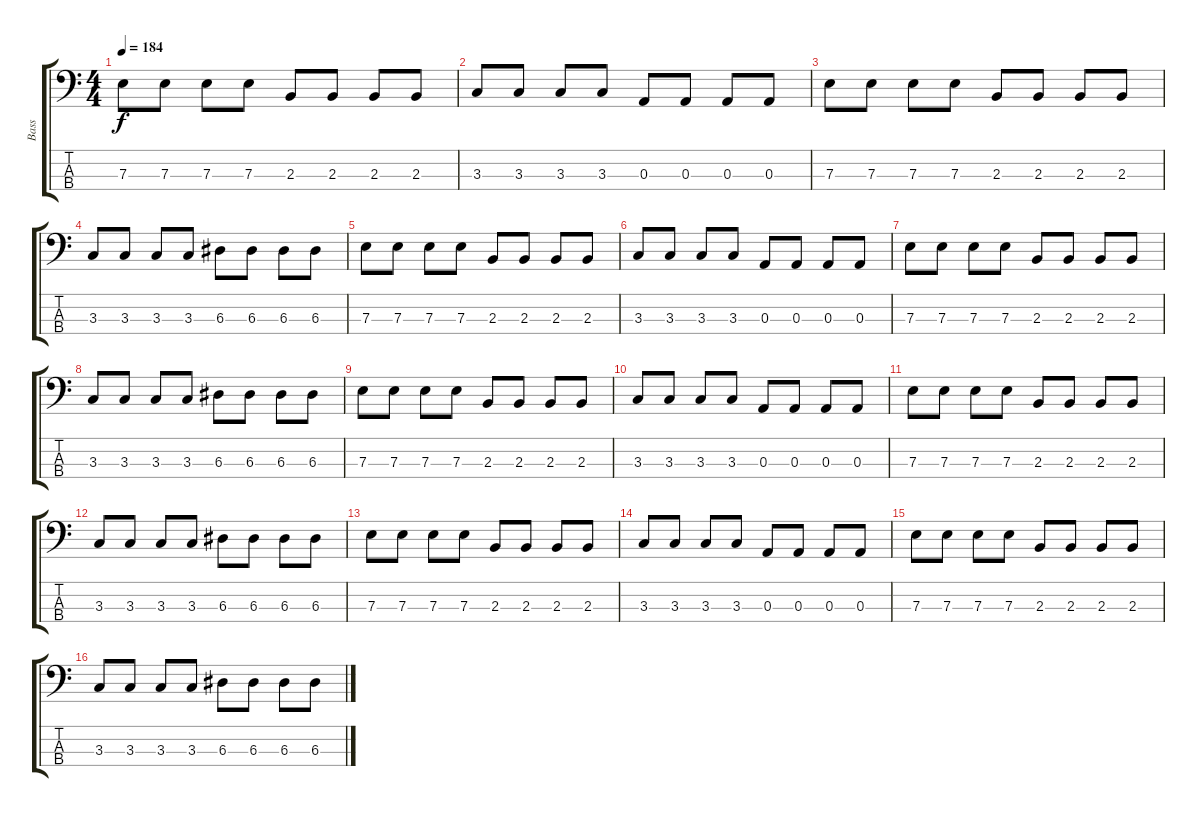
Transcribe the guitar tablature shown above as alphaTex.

\track ("Bass" "Bass") {instrument slapbass2}
\staff {score tabs}
\tuning (G2 D2 A1 E1) {hide}
\ts (4 4)
\tempo 184
\clef f4
\ks c
7.3.8{dy f instrument slapbass2} 7.3.8 7.3.8 7.3.8 2.3.8 2.3.8 2.3.8 2.3.8 |
3.3.8 3.3.8 3.3.8 3.3.8 0.3.8 0.3.8 0.3.8 0.3.8 |
7.3.8 7.3.8 7.3.8 7.3.8 2.3.8 2.3.8 2.3.8 2.3.8 |
3.3.8 3.3.8 3.3.8 3.3.8 6.3.8 6.3.8 6.3.8 6.3.8 |
7.3.8 7.3.8 7.3.8 7.3.8 2.3.8 2.3.8 2.3.8 2.3.8 |
3.3.8 3.3.8 3.3.8 3.3.8 0.3.8 0.3.8 0.3.8 0.3.8 |
7.3.8 7.3.8 7.3.8 7.3.8 2.3.8 2.3.8 2.3.8 2.3.8 |
3.3.8 3.3.8 3.3.8 3.3.8 6.3.8 6.3.8 6.3.8 6.3.8 |
7.3.8 7.3.8 7.3.8 7.3.8 2.3.8 2.3.8 2.3.8 2.3.8 |
3.3.8 3.3.8 3.3.8 3.3.8 0.3.8 0.3.8 0.3.8 0.3.8 |
7.3.8 7.3.8 7.3.8 7.3.8 2.3.8 2.3.8 2.3.8 2.3.8 |
3.3.8 3.3.8 3.3.8 3.3.8 6.3.8 6.3.8 6.3.8 6.3.8 |
7.3.8 7.3.8 7.3.8 7.3.8 2.3.8 2.3.8 2.3.8 2.3.8 |
3.3.8 3.3.8 3.3.8 3.3.8 0.3.8 0.3.8 0.3.8 0.3.8 |
7.3.8 7.3.8 7.3.8 7.3.8 2.3.8 2.3.8 2.3.8 2.3.8 |
3.3.8 3.3.8 3.3.8 3.3.8 6.3.8 6.3.8 6.3.8 6.3.8
